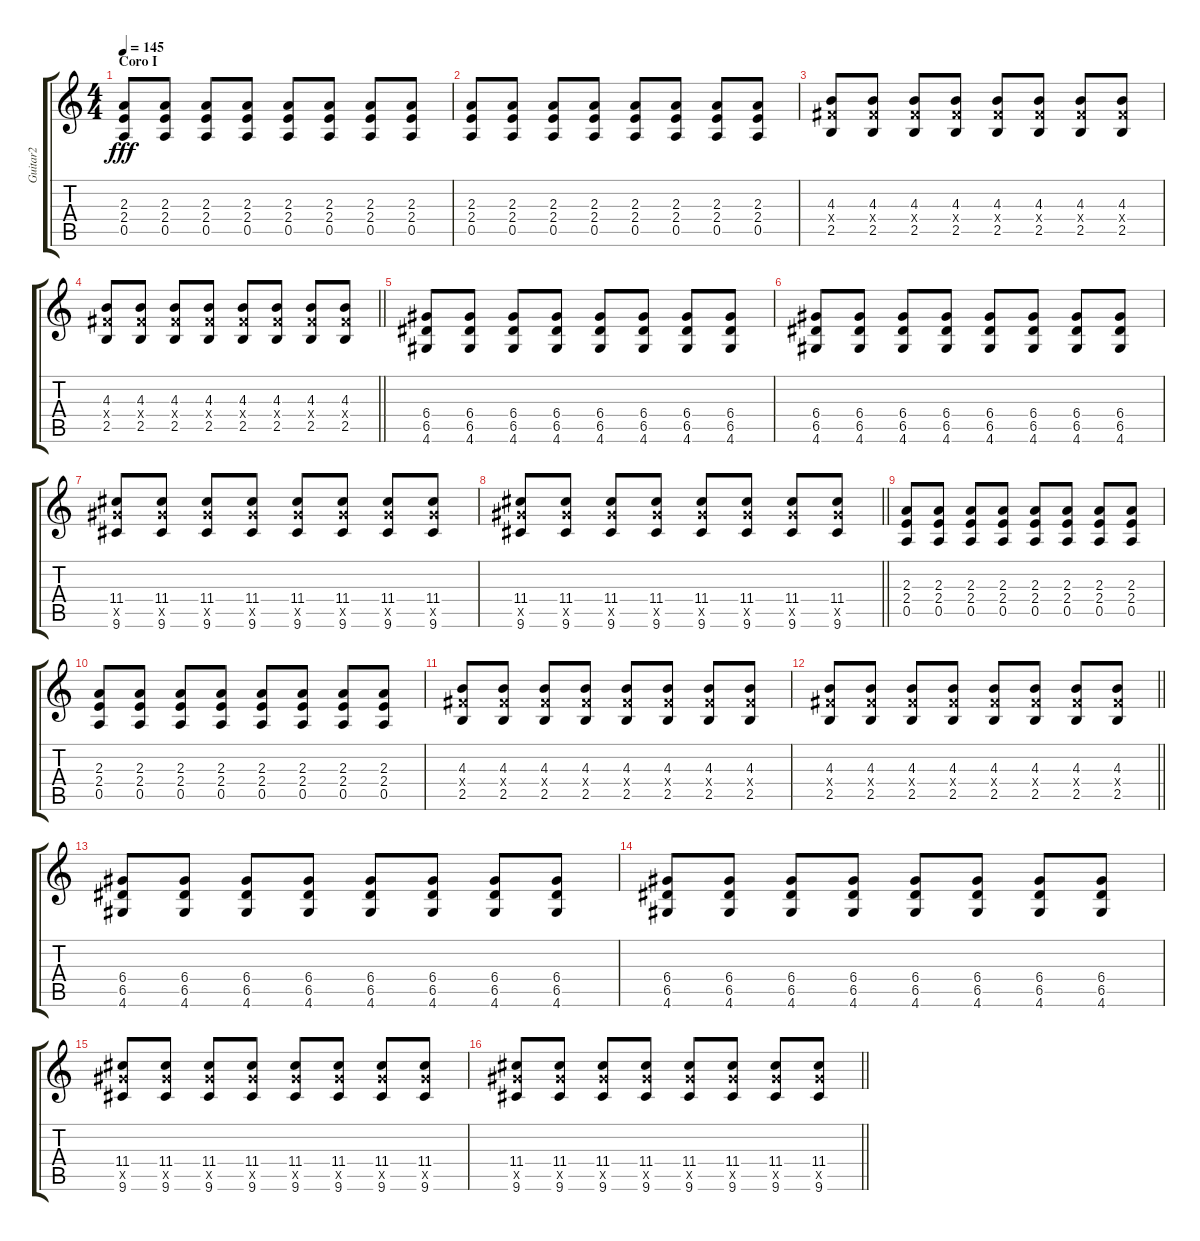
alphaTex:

\track ("Guitar2" "Guitar2") {instrument overdrivenguitar}
\staff {score tabs}
\tuning (E4 B3 G3 D3 A2 E2) {hide}
\ts (4 4)
\section ("" "Coro I")
\tempo 145
\clef g2
\ks c
(2.3 2.4 0.5).8{dy fff instrument overdrivenguitar} (2.3 2.4 0.5).8 (2.3 2.4 0.5).8 (2.3 2.4 0.5).8 (2.3 2.4 0.5).8 (2.3 2.4 0.5).8 (2.3 2.4 0.5).8 (2.3 2.4 0.5).8 |
(2.3 2.4 0.5).8 (2.3 2.4 0.5).8 (2.3 2.4 0.5).8 (2.3 2.4 0.5).8 (2.3 2.4 0.5).8 (2.3 2.4 0.5).8 (2.3 2.4 0.5).8 (2.3 2.4 0.5).8 |
(4.3 4.4{x} 2.5).8 (4.3 4.4{x} 2.5).8 (4.3 4.4{x} 2.5).8 (4.3 4.4{x} 2.5).8 (4.3 4.4{x} 2.5).8 (4.3 4.4{x} 2.5).8 (4.3 4.4{x} 2.5).8 (4.3 4.4{x} 2.5).8 |
\barLineRight lightlight
(4.3 4.4{x} 2.5).8 (4.3 4.4{x} 2.5).8 (4.3 4.4{x} 2.5).8 (4.3 4.4{x} 2.5).8 (4.3 4.4{x} 2.5).8 (4.3 4.4{x} 2.5).8 (4.3 4.4{x} 2.5).8 (4.3 4.4{x} 2.5).8 |
(6.4 6.5 4.6).8 (6.4 6.5 4.6).8 (6.4 6.5 4.6).8 (6.4 6.5 4.6).8 (6.4 6.5 4.6).8 (6.4 6.5 4.6).8 (6.4 6.5 4.6).8 (6.4 6.5 4.6).8 |
(6.4 6.5 4.6).8 (6.4 6.5 4.6).8 (6.4 6.5 4.6).8 (6.4 6.5 4.6).8 (6.4 6.5 4.6).8 (6.4 6.5 4.6).8 (6.4 6.5 4.6).8 (6.4 6.5 4.6).8 |
(11.4 11.5{x} 9.6).8 (11.4 11.5{x} 9.6).8 (11.4 11.5{x} 9.6).8 (11.4 11.5{x} 9.6).8 (11.4 11.5{x} 9.6).8 (11.4 11.5{x} 9.6).8 (11.4 11.5{x} 9.6).8 (11.4 11.5{x} 9.6).8 |
\barLineRight lightlight
(11.4 11.5{x} 9.6).8 (11.4 11.5{x} 9.6).8 (11.4 11.5{x} 9.6).8 (11.4 11.5{x} 9.6).8 (11.4 11.5{x} 9.6).8 (11.4 11.5{x} 9.6).8 (11.4 11.5{x} 9.6).8 (11.4 11.5{x} 9.6).8 |
(2.3 2.4 0.5).8 (2.3 2.4 0.5).8 (2.3 2.4 0.5).8 (2.3 2.4 0.5).8 (2.3 2.4 0.5).8 (2.3 2.4 0.5).8 (2.3 2.4 0.5).8 (2.3 2.4 0.5).8 |
(2.3 2.4 0.5).8 (2.3 2.4 0.5).8 (2.3 2.4 0.5).8 (2.3 2.4 0.5).8 (2.3 2.4 0.5).8 (2.3 2.4 0.5).8 (2.3 2.4 0.5).8 (2.3 2.4 0.5).8 |
(4.3 4.4{x} 2.5).8 (4.3 4.4{x} 2.5).8 (4.3 4.4{x} 2.5).8 (4.3 4.4{x} 2.5).8 (4.3 4.4{x} 2.5).8 (4.3 4.4{x} 2.5).8 (4.3 4.4{x} 2.5).8 (4.3 4.4{x} 2.5).8 |
\barLineRight lightlight
(4.3 4.4{x} 2.5).8 (4.3 4.4{x} 2.5).8 (4.3 4.4{x} 2.5).8 (4.3 4.4{x} 2.5).8 (4.3 4.4{x} 2.5).8 (4.3 4.4{x} 2.5).8 (4.3 4.4{x} 2.5).8 (4.3 4.4{x} 2.5).8 |
(6.4 6.5 4.6).8 (6.4 6.5 4.6).8 (6.4 6.5 4.6).8 (6.4 6.5 4.6).8 (6.4 6.5 4.6).8 (6.4 6.5 4.6).8 (6.4 6.5 4.6).8 (6.4 6.5 4.6).8 |
(6.4 6.5 4.6).8 (6.4 6.5 4.6).8 (6.4 6.5 4.6).8 (6.4 6.5 4.6).8 (6.4 6.5 4.6).8 (6.4 6.5 4.6).8 (6.4 6.5 4.6).8 (6.4 6.5 4.6).8 |
(11.4 11.5{x} 9.6).8 (11.4 11.5{x} 9.6).8 (11.4 11.5{x} 9.6).8 (11.4 11.5{x} 9.6).8 (11.4 11.5{x} 9.6).8 (11.4 11.5{x} 9.6).8 (11.4 11.5{x} 9.6).8 (11.4 11.5{x} 9.6).8 |
\barLineRight lightlight
(11.4 11.5{x} 9.6).8 (11.4 11.5{x} 9.6).8 (11.4 11.5{x} 9.6).8 (11.4 11.5{x} 9.6).8 (11.4 11.5{x} 9.6).8 (11.4 11.5{x} 9.6).8 (11.4 11.5{x} 9.6).8 (11.4 11.5{x} 9.6).8
